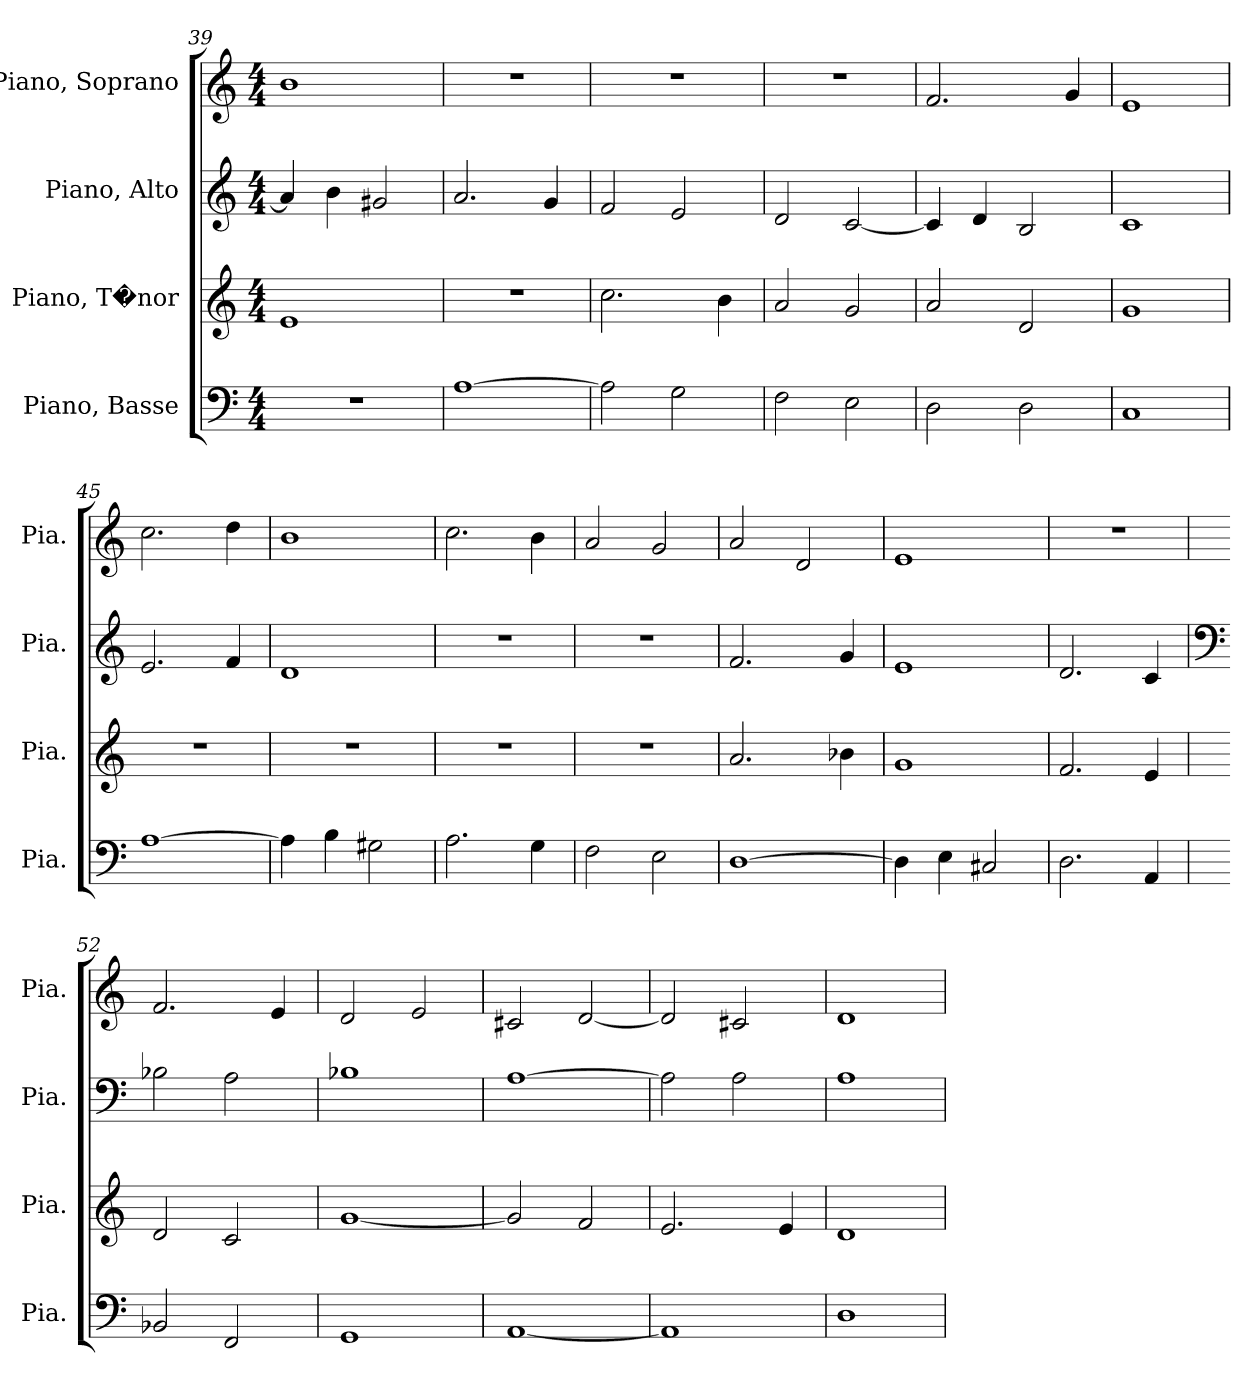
**kern	**kern	**kern	**kern
*part4	*part3	*part2	*part1
*staff4	*staff3	*staff2	*staff1
*I"Piano, Basse	*I"Piano, T�nor	*I"Piano, Alto	*I"Piano, Soprano
*I'Pia.	*I'Pia.	*I'Pia.	*I'Pia.
*clefF4	*clefG2	*clefG2	*clefG2
*k[]	*k[]	*k[]	*k[]
*M4/4	*M4/4	*M4/4	*M4/4
=39	=39	=39	=39
1r	1e	4a/]	1b
.	.	4b\	.
.	.	2g#X/	.
=40	=40	=40	=40
[1A	1r	2.a/	1r
.	.	4g/	.
=41	=41	=41	=41
2A\]	2.cc\	2f/	1r
2G\	.	2e/	.
.	4b\	.	.
=42	=42	=42	=42
2F\	2a/	2d/	1r
2E\	2g/	[2c/	.
=43	=43	=43	=43
2D\	2a/	4c/]	2.f/
.	.	4d/	.
2D\	2d/	2B/	.
.	.	.	4g/
!!LO:LB:g=z
=44	=44	=44	=44
1C	1g	1c	1e
=45	=45	=45	=45
[1A	1r	2.e/	2.cc\
.	.	4f/	4dd\
=46	=46	=46	=46
4A\]	1r	1d	1b
4B\	.	.	.
2G#X\	.	.	.
=47	=47	=47	=47
2.A\	1r	1r	2.cc\
4G\	.	.	4b\
=48	=48	=48	=48
2F\	1r	1r	2a/
2E\	.	.	2g/
=49	=49	=49	=49
[1D	2.a/	2.f/	2a/
.	.	.	2d/
.	4b-X\	4g/	.
=50	=50	=50	=50
4D\]	1g	1e	1e
4E\	.	.	.
2C#X/	.	.	.
=51	=51	=51	=51
2.D\	2.f/	2.d/	1r
4AA/	4e/	4c/	.
=52	=52	=52	=52
*	*	*clefF4	*
2BB-X/	2d/	2B-X\	2.f/
2FF/	2c/	2A\	.
.	.	.	4e/
=53	=53	=53	=53
1GG	[1g	1B-X	2d/
.	.	.	2e/
=54	=54	=54	=54
[1AA	2g/]	[1A	2c#X/
.	2f/	.	[2d/
!!LO:LB:g=z
=55	=55	=55	=55
1AA]	2.e/	2A\]	2d/]
.	.	2A\	2c#X/
.	4e/	.	.
=56	=56	=56	=56
1D	1d	1A	1d
=	=	=	=
*-	*-	*-	*-
